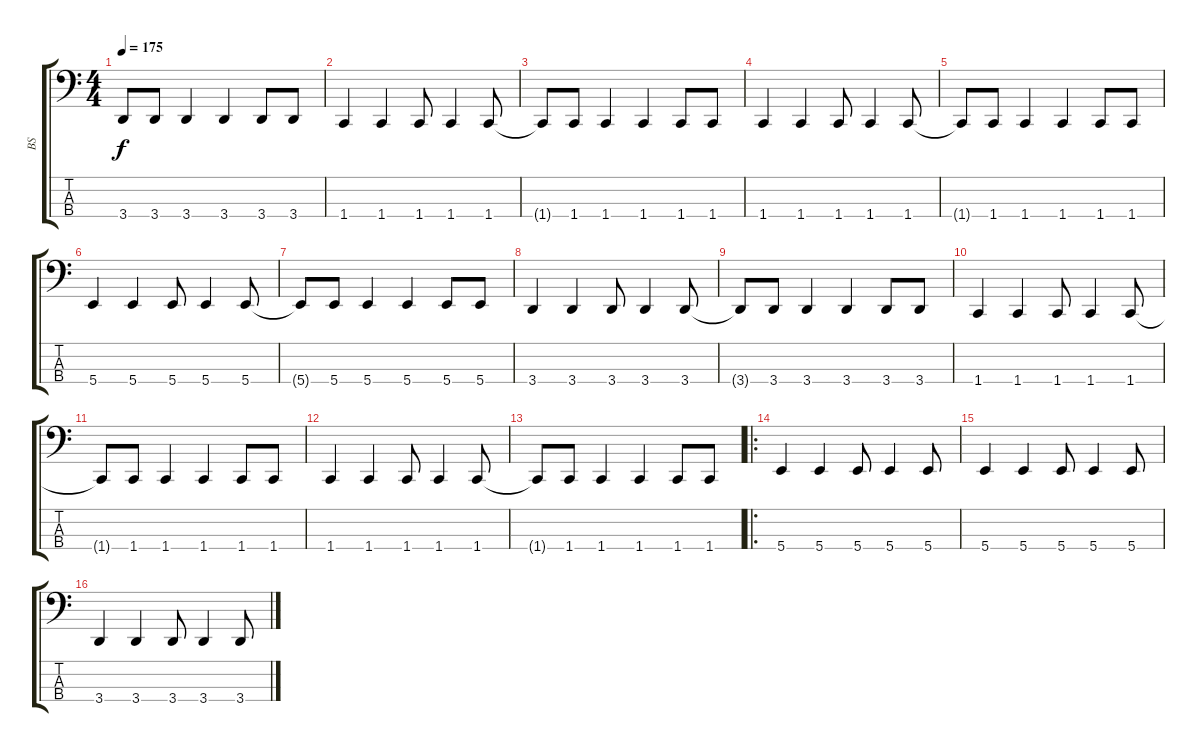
\track ("BS" "BS") {instrument electricbasspick}
\staff {score tabs}
\tuning (E2 B1 Gb1 B0) {hide}
\ts (4 4)
\tempo 175
\clef f4
\ks c
3.4{t}.8{dy f} 3.4.8 3.4.4 3.4.4 3.4.8 3.4.8 |
1.4.4 1.4.4 1.4.8 1.4.4 1.4.8 |
1.4{t}.8 1.4.8 1.4.4 1.4.4 1.4.8 1.4.8 |
1.4.4 1.4.4 1.4.8 1.4.4 1.4.8 |
1.4{t}.8 1.4.8 1.4.4 1.4.4 1.4.8 1.4.8 |
5.4.4 5.4.4 5.4.8 5.4.4 5.4.8 |
5.4{t}.8 5.4.8 5.4.4 5.4.4 5.4.8 5.4.8 |
3.4.4 3.4.4 3.4.8 3.4.4 3.4.8 |
3.4{t}.8 3.4.8 3.4.4 3.4.4 3.4.8 3.4.8 |
1.4.4 1.4.4 1.4.8 1.4.4 1.4.8 |
1.4{t}.8 1.4.8 1.4.4 1.4.4 1.4.8 1.4.8 |
1.4.4 1.4.4 1.4.8 1.4.4 1.4.8 |
1.4{t}.8 1.4.8 1.4.4 1.4.4 1.4.8 1.4.8 |
\ro
5.4.4 5.4.4 5.4.8 5.4.4 5.4.8 |
5.4.4 5.4.4 5.4.8 5.4.4 5.4.8 |
3.4.4 3.4.4 3.4.8 3.4.4 3.4.8
